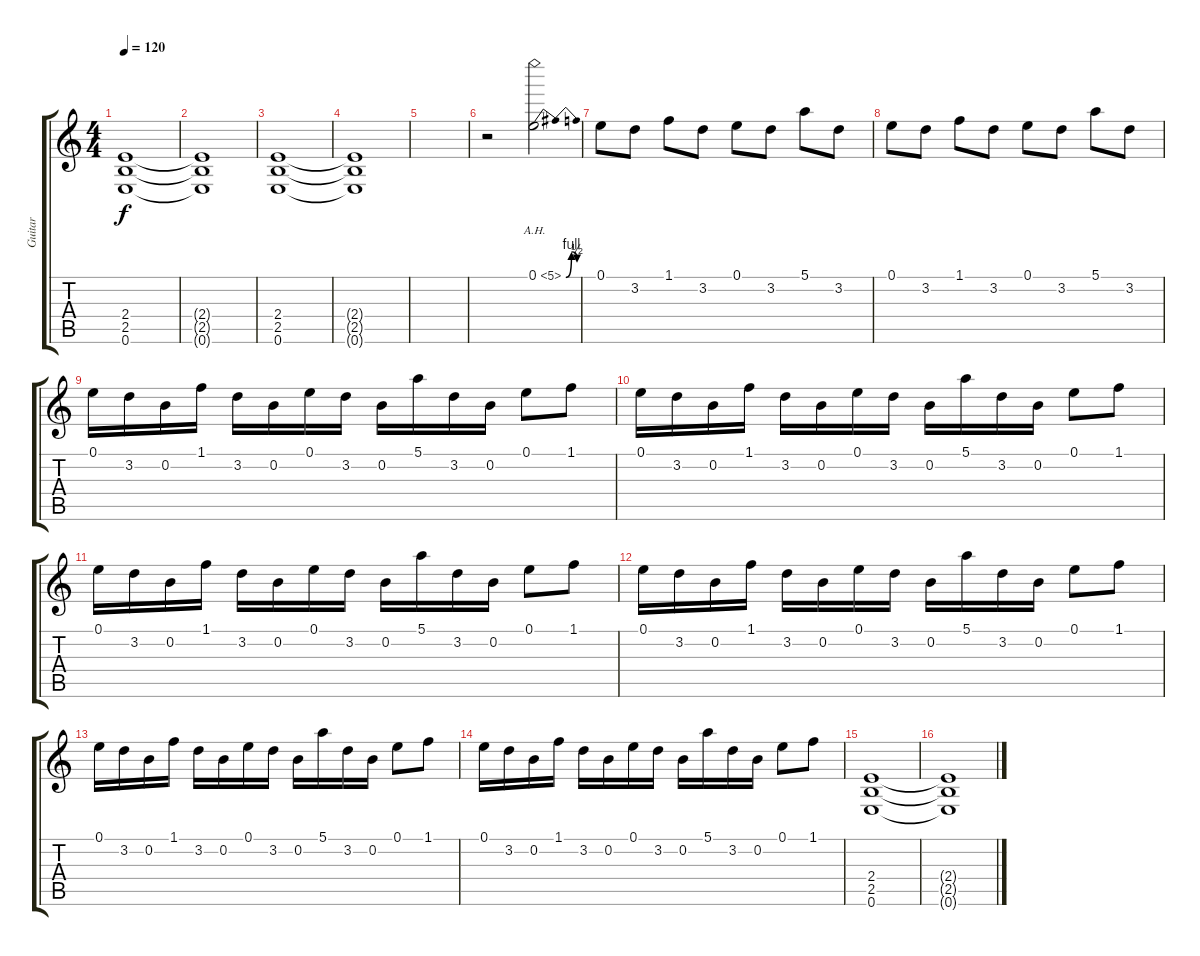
\track ("Guitar" "Guitar") {instrument overdrivenguitar}
\staff {score tabs}
\tuning (E4 B3 G3 D3 A2 E2) {hide}
\ts (4 4)
\tempo 120
\clef g2
\ks c
(2.4 2.5 0.6).1{dy f} |
(2.4{t} 2.5{t} 0.6{t}).1 |
(2.4 2.5 0.6).1 |
(2.4{t} 2.5{t} 0.6{t}).1 |
|
r.2 0.1{be (bendrelease 0 0 30 4 50 4 60 2) ah 5}.2 |
0.1.8 3.2.8 1.1.8 3.2.8 0.1.8 3.2.8 5.1.8 3.2.8 |
0.1.8 3.2.8 1.1.8 3.2.8 0.1.8 3.2.8 5.1.8 3.2.8 |
0.1.16 3.2.16 0.2.16 1.1.16 3.2.16 0.2.16 0.1.16 3.2.16 0.2.16 5.1.16 3.2.16 0.2.16 0.1.8 1.1.8 |
0.1.16 3.2.16 0.2.16 1.1.16 3.2.16 0.2.16 0.1.16 3.2.16 0.2.16 5.1.16 3.2.16 0.2.16 0.1.8 1.1.8 |
0.1.16 3.2.16 0.2.16 1.1.16 3.2.16 0.2.16 0.1.16 3.2.16 0.2.16 5.1.16 3.2.16 0.2.16 0.1.8 1.1.8 |
0.1.16 3.2.16 0.2.16 1.1.16 3.2.16 0.2.16 0.1.16 3.2.16 0.2.16 5.1.16 3.2.16 0.2.16 0.1.8 1.1.8 |
0.1.16 3.2.16 0.2.16 1.1.16 3.2.16 0.2.16 0.1.16 3.2.16 0.2.16 5.1.16 3.2.16 0.2.16 0.1.8 1.1.8 |
0.1.16 3.2.16 0.2.16 1.1.16 3.2.16 0.2.16 0.1.16 3.2.16 0.2.16 5.1.16 3.2.16 0.2.16 0.1.8 1.1.8 |
(2.4 2.5 0.6).1 |
(2.4{t} 2.5{t} 0.6{t}).1
